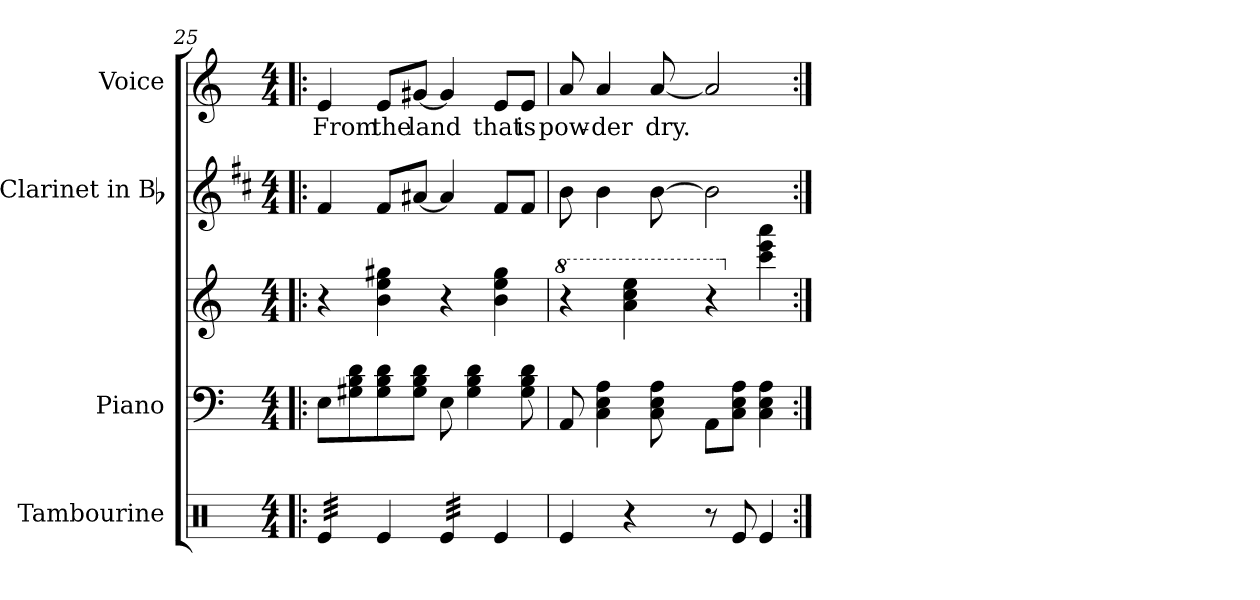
**kern	**kern	**kern	**kern	**kern	**text
*part4	*part3	*part3	*part2	*part1	*part1
*staff5	*staff4	*staff3	*staff2	*staff1	*staff1
*I"Tambourine	*I"Piano	*	*I"Clarinet in Bb	*I"Voice	*
*I'Tamb.	*I'Pno.	*	*I'Cl.	*I'Voice	*
*clefX	*clefF4	*clefG2	*clefG2	*clefG2	*
*	*	*	*ITrd1c2	*	*
*k[]	*k[]	*k[]	*k[]	*k[]	*
*C:	*C:	*C:	*C:	*C:	*
*M4/4	*M4/4	*M4/4	*M4/4	*M4/4	*
=25!|:	=25!|:	=25!|:	=25!|:	=25!|:	=25!|:
!	!	!	!	!	!LO:LY:b:color=#000000
*tremolo	*	*	*	*	*
32Rei/LLL	8Ei\L	4r	4ei/	4ei/	From
32Rei/	.	.	.	.	.
32Rei/	.	.	.	.	.
32Rei/	.	.	.	.	.
32Rei/	8G#Xi\ 8Bi 8di	.	.	.	.
32Rei/	.	.	.	.	.
32Rei/	.	.	.	.	.
32Rei/JJJ	.	.	.	.	.
*Xtremolo	*	*	*	*	*
!	!	!	!	!	!LO:LY:b:color=#000000
4Rei/	8G#i\ 8Bi 8di	4bi\ 4eei 4gg#Xi	8ei/L	8ei/L	the
!	!	!	!	!	!LO:LY:b:color=#000000
.	8G#i\ 8Bi 8diJ	.	[8g#Xi/J	[8g#Xi/J	land
*tremolo	*	*	*	*	*
32Rei/LLL	8Ei\	4r	4g#i/]	4g#i/]	.
32Rei/	.	.	.	.	.
32Rei/	.	.	.	.	.
32Rei/	.	.	.	.	.
32Rei/	4G#i\ 4Bi 4di	.	.	.	.
32Rei/	.	.	.	.	.
32Rei/	.	.	.	.	.
32Rei/JJJ	.	.	.	.	.
*Xtremolo	*	*	*	*	*
!	!	!	!	!	!LO:LY:b:color=#000000
4Rei/	.	4bi\ 4eei 4gg#i	8ei/L	8ei/L	that
!	!	!	!	!	!LO:LY:b:color=#000000
.	8G#i\ 8Bi 8di	.	8ei/J	8ei/J	is
=26	=26	=26	=26	=26	=26
*	*	*8va	*	*	*
!	!	!	!	!	!LO:LY:b:color=#000000
4Rei/	8AAi/	4r	8ai\	8ai/	pow-
!	!	!	!	!	!LO:LY:b:color=#000000
.	4Ci\ 4Ei 4Ai	.	4ai\	4ai/	-der
4r	.	4aai\ 4ccci 4eeei	.	.	.
!	!	!	!	!	!LO:LY:b:color=#000000
.	8Ci\ 8Ei 8Ai	.	[8ai\	[8ai/	dry.
8r	8AAi\L	4r	2ai\]	2ai/]	.
8Rei/	8Ci\ 8Ei 8AiJ	.	.	.	.
*	*	*X8va	*	*	*
4Rei/	4Ci\ 4Ei 4Ai	4ccci\ 4eeei 4aaai	.	.	.
=:|!	=:|!	=:|!	=:|!	=:|!	=:|!
*-	*-	*-	*-	*-	*-
